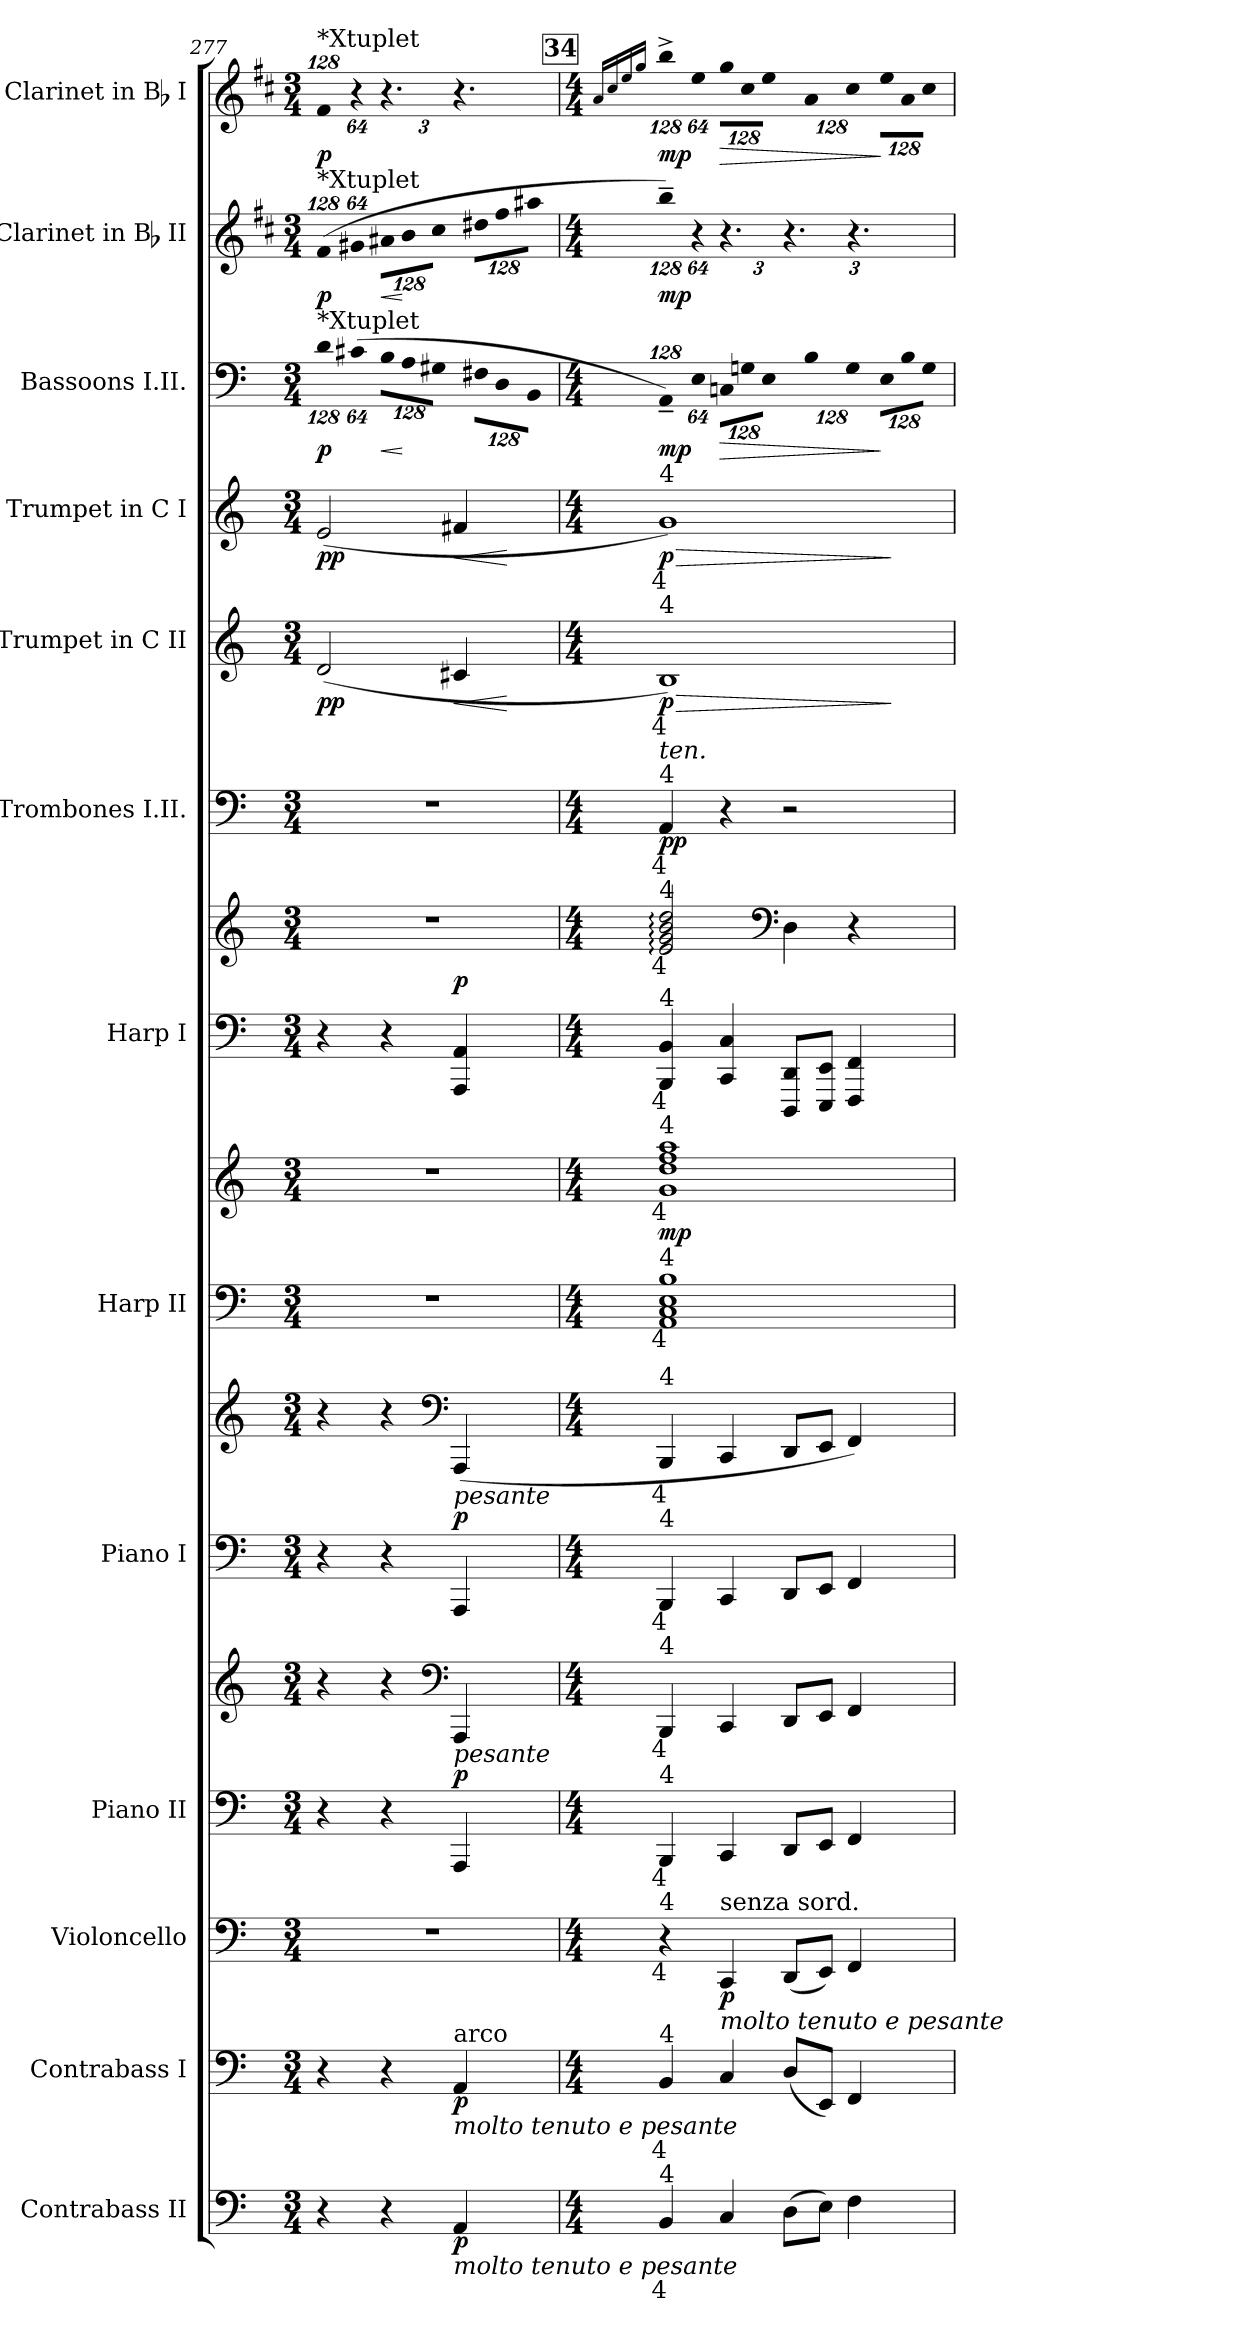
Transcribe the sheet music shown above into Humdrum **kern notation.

**kern	**dynam	**kern	**dynam	**kern	**dynam	**kern	**kern	**dynam	**kern	**kern	**dynam	**kern	**kern	**dynam	**kern	**kern	**dynam	**kern	**dynam	**kern	**dynam	**kern	**dynam	**kern	**dynam	**kern	**dynam	**kern	**dynam
*part13	*part13	*part12	*part12	*part11	*part11	*part10	*part10	*part10	*part9	*part9	*part9	*part8	*part8	*part8	*part7	*part7	*part7	*part6	*part6	*part5	*part5	*part4	*part4	*part3	*part3	*part2	*part2	*part1	*part1
*staff17	*staff17	*staff16	*staff16	*staff15	*staff15	*staff14	*staff13	*staff13/14	*staff12	*staff11	*staff11/12	*staff10	*staff9	*staff9/10	*staff8	*staff7	*staff7/8	*staff6	*staff6	*staff5	*staff5	*staff4	*staff4	*staff3	*staff3	*staff2	*staff2	*staff1	*staff1
*I"Contrabass II	*	*I"Contrabass I	*	*I"Violoncello	*	*I"Piano II	*	*	*I"Piano I	*	*	*I"Harp II	*	*	*I"Harp I	*	*	*I"Trombones I.II.	*	*I"Trumpet in C II	*	*I"Trumpet in C I	*	*I"Bassoons I.II.	*	*I"Clarinet in Bb II	*	*I"Clarinet in Bb I	*
*I'Cb.	*	*I'Cb.	*	*I'Vc.	*	*I'Pno.	*	*	*I'Pno.	*	*	*I'Hp.	*	*	*I'Hp.	*	*	*I'Tbn.	*	*	*	*	*	*I'Bsn.	*	*I'Cl.	*	*I'Cl.	*
!!LO:PB:g=z
*clefF4	*	*clefF4	*	*clefF4	*	*clefF4	*clefG2	*	*clefF4	*clefG2	*	*clefF4	*clefG2	*	*clefF4	*clefG2	*	*clefF4	*	*clefG2	*	*clefG2	*	*clefF4	*	*clefG2	*	*clefG2	*
*ITrd7c12	*	*ITrd7c12	*	*	*	*	*	*	*	*	*	*	*	*	*	*	*	*	*	*	*	*	*	*	*	*ITrd1c2	*	*ITrd1c2	*
*k[]	*	*k[]	*	*k[]	*	*k[]	*k[]	*	*k[]	*k[]	*	*k[]	*k[]	*	*k[]	*k[]	*	*k[]	*	*k[]	*	*k[]	*	*k[]	*	*k[]	*	*k[]	*
*C:	*	*C:	*	*C:	*	*C:	*C:	*	*C:	*C:	*	*C:	*C:	*	*C:	*C:	*	*C:	*	*C:	*	*C:	*	*C:	*	*C:	*	*C:	*
*M3/4	*	*M3/4	*	*M3/4	*	*M3/4	*M3/4	*	*M3/4	*M3/4	*	*M3/4	*M3/4	*	*M3/4	*M3/4	*	*M3/4	*	*M3/4	*	*M3/4	*	*M3/4	*	*M3/4	*	*M3/4	*
*MM126	*	*MM126	*	*MM126	*	*MM126	*MM126	*	*MM126	*MM126	*	*MM126	*MM126	*	*MM126	*MM126	*	*MM126	*	*MM126	*	*MM126	*	*MM126	*	*MM126	*	*MM126	*
=277	=277	=277	=277	=277	=277	=277	=277	=277	=277	=277	=277	=277	=277	=277	=277	=277	=277	=277	=277	=277	=277	=277	=277	=277	=277	=277	=277	=277	=277
!	!	!	!	!LO:N:vis=1	!	!	!	!	!	!	!	!	!	!	!	!	!	!	!	!	!	!	!	!	!	!	!	!	!
*	*	*	*	*	*	*8ba	*	*	*	*	*	*	*	*	*	*	*	*	*	*	*	*	*	*	*	*	*	*	*
*	*	*	*	*	*	*	*	*	*8ba	*	*	*	*	*	*	*	*	*	*	*	*	*	*	*	*	*	*	*	*
!	!	!	!	!	!	!	!	!	!	!	!	!LO:N:vis=1	!LO:N:vis=1	!	!	!LO:N:vis=1	!	!LO:N:vis=1	!	!	!	!	!	!	!	!	!	!	!
*	*	*	*	*	*	*	*	*	*	*	*	*	*	*	*	*	*	*	*	*	*	*	*	*Xbrackettup	*	*	*	*	*
!	!	!	!	!	!	!	!	!	!	!	!	!	!	!	!	!	!	!	!	!	!	!	!	!LO:N:vis=4	!	!	!	!	!
*	*	*	*	*	*	*	*	*	*	*	*	*	*	*	*	*	*	*	*	*	*	*	*	*	*	*Xbrackettup	*	*	*
!	!	!	!	!	!	!	!	!	!	!	!	!	!	!	!	!	!	!	!	!	!	!	!	!	!	!LO:N:vis=4	!	!	!
*	*	*	*	*	*	*	*	*	*	*	*	*	*	*	*	*	*	*	*	*	*	*	*	*	*	*	*	*Xbrackettup	*
!	!	!	!	!	!	!	!	!	!	!	!	!	!	!	!	!	!	!	!	!	!	!	!	!	!	!	!	!LO:TX:a:t=*Xtuplet	!
!	!	!	!	!	!	!	!	!	!	!	!	!	!	!	!	!	!	!	!	!	!	!	!	!	!	!LO:TX:a:t=*Xtuplet	!	!	!
!	!	!	!	!	!	!	!	!	!	!	!	!	!	!	!	!	!	!	!	!	!	!	!	!LO:TX:a:t=*Xtuplet	!	!	!	!	!
!	!	!	!	!	!	!	!	!	!	!	!	!	!	!	!	!	!	!	!	!	!	!	!	!	!	!	!	!LO:N:vis=4	!
4r	.	4r	.	2.r	.	4r	4r	.	4r	4r	.	2.r	2.r	.	4r	2.r	.	2.r	.	(2di/	pp	(2ei/	pp	(512%85di\	p	(512%85ei/	p	(512%85ei/	p
!	!	!	!	!	!	!	!	!	!	!	!	!	!	!	!	!	!	!	!	!	!	!	!	!LO:N:vis=8	!	!LO:N:vis=8	!	!LO:N:vis=8	!
.	.	.	.	.	.	.	.	.	.	.	.	.	.	.	.	.	.	.	.	.	.	.	.	(512%43c#Xi\	.	512%43f#Xi/	.	512%43r	.
!	!	!	!	!	!	!	!	!	!	!	!	!	!	!	!	!	!	!	!	!	!	!	!	!LO:N:vis=8	!LO:HP:b	!LO:N:vis=8	!LO:HP:b	!	!
4r	.	4r	.	.	.	4r	4r	.	4r	4r	.	.	.	.	4r	.	.	.	.	.	.	.	.	1024%85Bi\L	<	1024%85g#Xi\L	<	6.r	.
!	!	!	!	!	!	!	!	!	!	!	!	!	!	!	!	!	!	!	!	!	!	!	!	!LO:N:vis=8	!	!LO:N:vis=8	!	!	!
.	.	.	.	.	.	.	.	.	.	.	.	.	.	.	.	.	.	.	.	.	.	.	.	1024%85Ai\	[	1024%85ai\	[	.	.
!	!	!	!	!	!	!	!	!	!	!	!	!	!	!	!	!	!	!	!	!	!	!	!	!LO:N:vis=8	!	!LO:N:vis=8	!	!	!
.	.	.	.	.	.	.	.	.	.	.	.	.	.	.	.	.	.	.	.	.	.	.	.	512%43G#Xi\J	.	512%43bi\J	.	.	.
*	*	*	*	*	*	*	*clefF4	*	*	*clefF4	*	*	*	*	*	*	*	*	*	*	*	*	*	*	*	*	*	*	*
!	!	!	!	!	!	!	!	!	!	!LO:TX:b:i:t=pesante	!	!	!	!	!	!	!	!	!	!	!	!	!	!	!	!	!	!	!
!	!	!	!	!	!	!	!LO:TX:b:i:t=pesante	!	!	!	!	!	!	!	!	!	!	!	!	!	!	!	!	!	!	!	!	!	!
!	!	!LO:TX:a:t=arco	!	!	!	!	!	!	!	!	!	!	!	!	!	!	!	!	!	!	!	!	!	!	!	!	!	!	!
!	!	!LO:TX:b:i:t=molto tenuto e pesante	!	!	!	!	!	!	!	!	!	!	!	!	!	!	!	!	!	!	!	!	!	!	!	!	!	!	!
!LO:TX:b:i:t=molto tenuto e pesante	!	!	!	!	!	!	!	!	!	!	!	!	!	!	!	!	!	!	!	!	!	!	!	!	!	!	!	!	!
!	!	!	!	!	!	!	!	!	!	!	!	!	!	!	!	!	!	!	!	!	!LO:HP:b	!	!LO:HP:b	!LO:N:vis=8	!	!LO:N:vis=8	!	!	!
4AAAi/	p	4AAAi/	p	.	.	4AAAAi/	4AAAi/	p	4AAAAi/	(4AAAi/	p	.	.	.	4AAAi/ 4AAi	.	p	.	.	4c#Xi/	<	4f#Xi/	<	1024%85F#Xi\L	.	1024%85cc#Xi\L	.	6.r	.
!	!	!	!	!	!	!	!	!	!	!	!	!	!	!	!	!	!	!	!	!	!	!	!	!LO:N:vis=8	!	!LO:N:vis=8	!	!	!
.	.	.	.	.	.	.	.	.	.	.	.	.	.	.	.	.	.	.	.	.	.	.	.	1024%85Di\	.	1024%85eei\	.	.	.
!	!	!	!	!	!	!	!	!	!	!	!	!	!	!	!	!	!	!	!	!	!	!	!	!LO:N:vis=8	!	!LO:N:vis=8	!	!	!
.	.	.	.	.	.	.	.	.	.	.	.	.	.	.	.	.	.	.	.	.	.	.	.	512%43BBi\J	.	512%43gg#Xi\J	.	.	.
.	.	.	.	.	.	.	.	.	.	.	.	.	.	.	.	.	.	.	.	.	[	.	[	.	.	.	.	.	.
!!LO:REH:place=s1:B:color=#000000:enc=box:fs=14.284:t=34
=278	=278	=278	=278	=278	=278	=278	=278	=278	=278	=278	=278	=278	=278	=278	=278	=278	=278	=278	=278	=278	=278	=278	=278	=278	=278	=278	=278	=278	=278
*M4/4	*	*M4/4	*	*M4/4	*	*M4/4	*M4/4	*	*M4/4	*M4/4	*	*M4/4	*M4/4	*	*M4/4	*M4/4	*	*M4/4	*	*M4/4	*	*M4/4	*	*M4/4	*	*M4/4	*	*M4/4	*
.	.	.	.	.	.	.	.	.	.	.	.	.	.	.	.	.	.	.	.	.	.	.	.	.	.	.	.	16qgi/LL	.
.	.	.	.	.	.	.	.	.	.	.	.	.	.	.	.	.	.	.	.	.	.	.	.	.	.	.	.	16qbi/	.
.	.	.	.	.	.	.	.	.	.	.	.	.	.	.	.	.	.	.	.	.	.	.	.	.	.	.	.	16qddi/	.
.	.	.	.	.	.	.	.	.	.	.	.	.	.	.	.	.	.	.	.	.	.	.	.	.	.	.	.	16qffi/JJ	.
!	!	!	!	!	!	!	!	!	!	!	!	!	!	!	!	!	!	!	!	!	!	!LO:TX:b:cj:t=4	!	!	!	!	!	!	!
!	!	!	!	!	!	!	!	!	!	!	!	!	!	!	!	!	!	!	!	!	!	!LO:TX:t=4	!	!	!	!	!	!	!
!	!	!	!	!	!	!	!	!	!	!	!	!	!	!	!	!	!	!	!	!LO:TX:b:cj:t=4	!	!	!	!	!	!	!	!	!
!	!	!	!	!	!	!	!	!	!	!	!	!	!	!	!	!	!	!	!	!LO:TX:t=4	!	!	!	!	!	!	!	!	!
!	!	!	!	!	!	!	!	!	!	!	!	!	!	!	!	!	!	!LO:TX:b:cj:t=4	!	!	!	!	!	!	!	!	!	!	!
!	!	!	!	!	!	!	!	!	!	!	!	!	!	!	!	!	!	!LO:TX:t=4	!	!	!	!	!	!	!	!	!	!	!
!	!	!	!	!	!	!	!	!	!	!	!	!	!	!	!	!	!	!LO:TX:a:i:t=ten.	!	!	!	!	!	!	!	!	!	!	!
!	!	!	!	!	!	!	!	!	!	!	!	!	!	!	!	!LO:TX:b:cj:t=4	!	!	!	!	!	!	!	!	!	!	!	!	!
!	!	!	!	!	!	!	!	!	!	!	!	!	!	!	!	!LO:TX:t=4	!	!	!	!	!	!	!	!	!	!	!	!	!
!	!	!	!	!	!	!	!	!	!	!	!	!	!	!	!LO:TX:b:cj:t=4	!	!	!	!	!	!	!	!	!	!	!	!	!	!
!	!	!	!	!	!	!	!	!	!	!	!	!	!	!	!LO:TX:t=4	!	!	!	!	!	!	!	!	!	!	!	!	!	!
!	!	!	!	!	!	!	!	!	!	!	!	!	!LO:TX:b:cj:t=4	!	!	!	!	!	!	!	!	!	!	!	!	!	!	!	!
!	!	!	!	!	!	!	!	!	!	!	!	!	!LO:TX:t=4	!	!	!	!	!	!	!	!	!	!	!	!	!	!	!	!
!	!	!	!	!	!	!	!	!	!	!	!	!LO:TX:b:cj:t=4	!	!	!	!	!	!	!	!	!	!	!	!	!	!	!	!	!
!	!	!	!	!	!	!	!	!	!	!	!	!LO:TX:t=4	!	!	!	!	!	!	!	!	!	!	!	!	!	!	!	!	!
!	!	!	!	!	!	!	!	!	!	!LO:TX:b:cj:t=4	!	!	!	!	!	!	!	!	!	!	!	!	!	!	!	!	!	!	!
!	!	!	!	!	!	!	!	!	!	!LO:TX:t=4	!	!	!	!	!	!	!	!	!	!	!	!	!	!	!	!	!	!	!
!	!	!	!	!	!	!	!	!	!LO:TX:b:cj:t=4	!	!	!	!	!	!	!	!	!	!	!	!	!	!	!	!	!	!	!	!
!	!	!	!	!	!	!	!	!	!LO:TX:t=4	!	!	!	!	!	!	!	!	!	!	!	!	!	!	!	!	!	!	!	!
!	!	!	!	!	!	!	!LO:TX:b:cj:t=4	!	!	!	!	!	!	!	!	!	!	!	!	!	!	!	!	!	!	!	!	!	!
!	!	!	!	!	!	!	!LO:TX:t=4	!	!	!	!	!	!	!	!	!	!	!	!	!	!	!	!	!	!	!	!	!	!
!	!	!	!	!	!	!LO:TX:b:cj:t=4	!	!	!	!	!	!	!	!	!	!	!	!	!	!	!	!	!	!	!	!	!	!	!
!	!	!	!	!	!	!LO:TX:t=4	!	!	!	!	!	!	!	!	!	!	!	!	!	!	!	!	!	!	!	!	!	!	!
!	!	!	!	!LO:TX:b:cj:t=4	!	!	!	!	!	!	!	!	!	!	!	!	!	!	!	!	!	!	!	!	!	!	!	!	!
!	!	!	!	!LO:TX:t=4	!	!	!	!	!	!	!	!	!	!	!	!	!	!	!	!	!	!	!	!	!	!	!	!	!
!	!	!LO:TX:b:cj:t=4	!	!	!	!	!	!	!	!	!	!	!	!	!	!	!	!	!	!	!	!	!	!	!	!	!	!	!
!	!	!LO:TX:t=4	!	!	!	!	!	!	!	!	!	!	!	!	!	!	!	!	!	!	!	!	!	!	!	!	!	!	!
!LO:TX:b:cj:t=4	!	!	!	!	!	!	!	!	!	!	!	!	!	!	!	!	!	!	!	!	!	!	!	!	!	!	!	!	!
!LO:TX:t=4	!	!	!	!	!	!	!	!	!	!	!	!	!	!	!	!	!	!	!	!	!	!	!	!	!	!	!	!	!
!	!	!	!	!	!	!	!	!	!	!	!	!	!	!	!	!	!	!	!	!	!LO:HP:b	!	!LO:HP:b	!LO:N:vis=4	!	!LO:N:vis=4	!	!LO:N:vis=4	!
4BBBi/	.	4BBBi/	.	4r	.	4BBBBi/	4BBBi/	.	4BBBBi/	4BBBi/	.	1AAi 1Ci 1Ei 1Bi	1gi 1ddi 1ffi 1aai	mp	4BBBi/ 4BBi	2ei/: 2gi: 2bi: 2ddi:	.	4AAi/	pp	1Bi)	> p	1gi)	> p	512%85AA~i/)	mp	512%85aa~i\)	mp	512%85aa^i\	mp
!	!	!	!	!	!	!	!	!	!	!	!	!	!	!	!	!	!	!	!	!	!	!	!	!LO:N:vis=8	!	!LO:N:vis=8	!	!LO:N:vis=8	!
.	.	.	.	.	.	.	.	.	.	.	.	.	.	.	.	.	.	.	.	.	.	.	.	512%43Ei\	.	512%43r	.	512%43ddi\	.
!	!	!	!	!LO:TX:b:i:t=molto tenuto e pesante	!	!	!	!	!	!	!	!	!	!	!	!	!	!	!	!	!	!	!	!	!	!	!	!	!
!	!	!	!	!LO:TX:a:t=senza sord.	!	!	!	!	!	!	!	!	!	!	!	!	!	!	!	!	!	!	!	!	!	!	!	!	!
!	!	!	!	!	!	!	!	!	!	!	!	!	!	!	!	!	!	!	!	!	!	!	!	!LO:N:vis=8	!LO:HP:b	!	!	!LO:N:vis=8	!LO:HP:b
4CCi/	.	4CCi/	.	4CCi/	p	4CCCi/	4CCi/	.	4CCCi/	4CCi/	.	.	.	.	4CCi/ 4Ci	.	.	4r	.	.	.	.	.	1024%85Cni\L	>	6.r	.	1024%85ffi\L	>
!	!	!	!	!	!	!	!	!	!	!	!	!	!	!	!	!	!	!	!	!	!	!	!	!LO:N:vis=8	!	!	!	!LO:N:vis=8	!
.	.	.	.	.	.	.	.	.	.	.	.	.	.	.	.	.	.	.	.	.	.	.	.	1024%85Gni\	.	.	.	1024%85bi\	.
!	!	!	!	!	!	!	!	!	!	!	!	!	!	!	!	!	!	!	!	!	!	!	!	!LO:N:vis=8	!	!	!	!LO:N:vis=8	!
.	.	.	.	.	.	.	.	.	.	.	.	.	.	.	.	.	.	.	.	.	.	.	.	512%43Ei\J	.	.	.	512%43ddi\J	.
*	*	*	*	*	*	*	*	*	*	*	*	*	*	*	*	*clefF4	*	*	*	*	*	*	*	*	*	*	*	*	*
!	!	!	!	!	!	!	!	!	!	!	!	!	!	!	!	!	!	!	!	!	!	!	!	!LO:N:vis=4	!	!	!	!LO:N:vis=4	!
(8DDi\L	.	(8DDi/L	.	(8DDi/L	.	8DDDi/L	8DDi/L	.	8DDDi/L	8DDi/L	.	.	.	.	8DDDi/ 8DDiL	4Di\	.	2r	.	.	.	.	.	512%85Bi\	.	6.r	.	512%85gi/	.
8EEi\J)	.	8EEEi/J)	.	8EEi/J)	.	8EEEi/J	8EEi/J	.	8EEEi/J	8EEi/J	.	.	.	.	8EEEi/ 8EEiJ	.	.	.	.	.	.	.	.	.	.	.	.	.	.
!	!	!	!	!	!	!	!	!	!	!	!	!	!	!	!	!	!	!	!	!	!	!	!	!LO:N:vis=8	!	!	!	!LO:N:vis=8	!
.	.	.	.	.	.	.	.	.	.	.	.	.	.	.	.	.	.	.	.	.	.	.	.	512%43Gi\	.	.	.	512%43bi\	.
!	!	!	!	!	!	!	!	!	!	!	!	!	!	!	!	!	!	!	!	!	!	!	!	!LO:N:vis=8	!	!	!	!LO:N:vis=8	!
4FFi\	.	4FFFi/	.	4FFi/	.	4FFFi/	4FFi/	.	4FFFi/	4FFi/)	.	.	.	.	4FFFi/ 4FFi	4r	.	.	.	.	.	.	.	1024%85Ei\L	.	6.r	.	1024%85ddi\L	.
!	!	!	!	!	!	!	!	!	!	!	!	!	!	!	!	!	!	!	!	!	!	!	!	!LO:N:vis=8	!	!	!	!LO:N:vis=8	!
.	.	.	.	.	.	.	.	.	.	.	.	.	.	.	.	.	.	.	.	.	.	.	.	1024%85Bi\	.	.	.	1024%85gi\	.
!	!	!	!	!	!	!	!	!	!	!	!	!	!	!	!	!	!	!	!	!	!	!	!	!LO:N:vis=8	!	!	!	!LO:N:vis=8	!
.	.	.	.	.	.	.	.	.	.	.	.	.	.	.	.	.	.	.	.	.	.	.	.	512%43Gi\J	]	.	.	512%43bi\J	]
.	.	.	.	.	.	.	.	.	.	.	.	.	.	.	.	.	.	.	.	.	]	.	]	.	.	.	.	.	.
*	*	*	*	*	*	*	*X8ba	*	*	*	*	*	*	*	*	*	*	*	*	*	*	*	*	*	*	*	*	*	*
*	*	*	*	*	*	*	*	*	*	*X8ba	*	*	*	*	*	*	*	*	*	*	*	*	*	*	*	*	*	*	*
=	=	=	=	=	=	=	=	=	=	=	=	=	=	=	=	=	=	=	=	=	=	=	=	=	=	=	=	=	=
*-	*-	*-	*-	*-	*-	*-	*-	*-	*-	*-	*-	*-	*-	*-	*-	*-	*-	*-	*-	*-	*-	*-	*-	*-	*-	*-	*-	*-	*-
